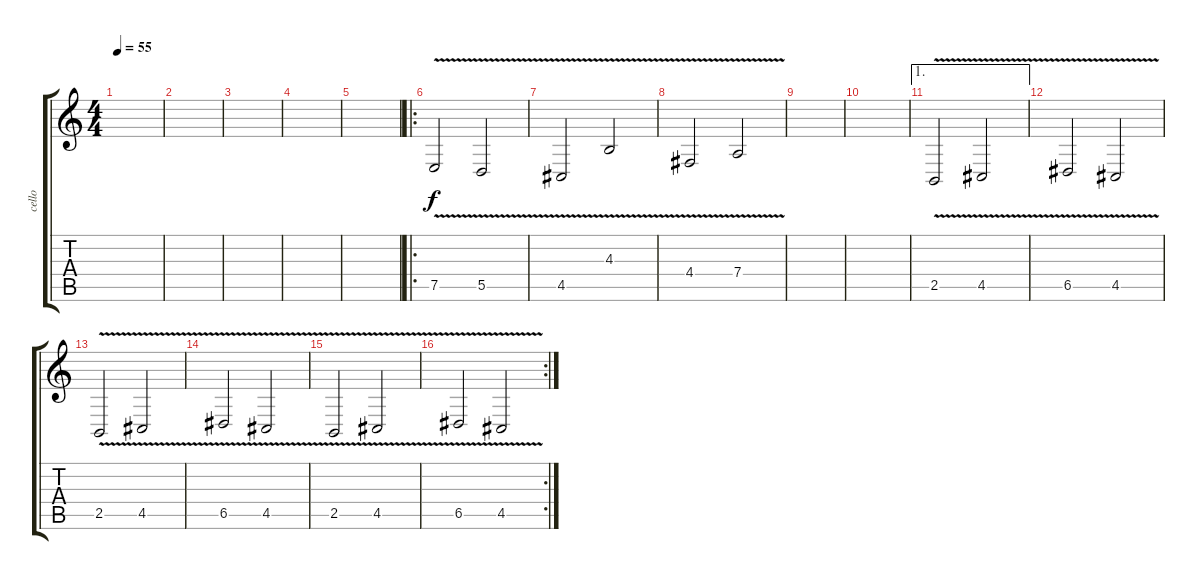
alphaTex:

\track ("cello" "cello") {instrument cello}
\staff {score tabs}
\tuning (E4 B3 G3 D3 A2 E2) {hide}
\ts (4 4)
\tempo 55
\clef g2
\ks c
|
|
|
|
|
\ro
7.5{v}.2 5.5{v}.2 |
4.5{v}.2 4.3{v}.2 |
4.4{v}.2 7.4{v}.2 |
|
|
\ae 1
2.5{v}.2 4.5{v}.2 |
6.5{v}.2 4.5{v}.2 |
2.5{v}.2 4.5{v}.2 |
6.5{v}.2 4.5{v}.2 |
2.5{v}.2 4.5{v}.2 |
\rc 2
6.5{v}.2 4.5{v}.2
